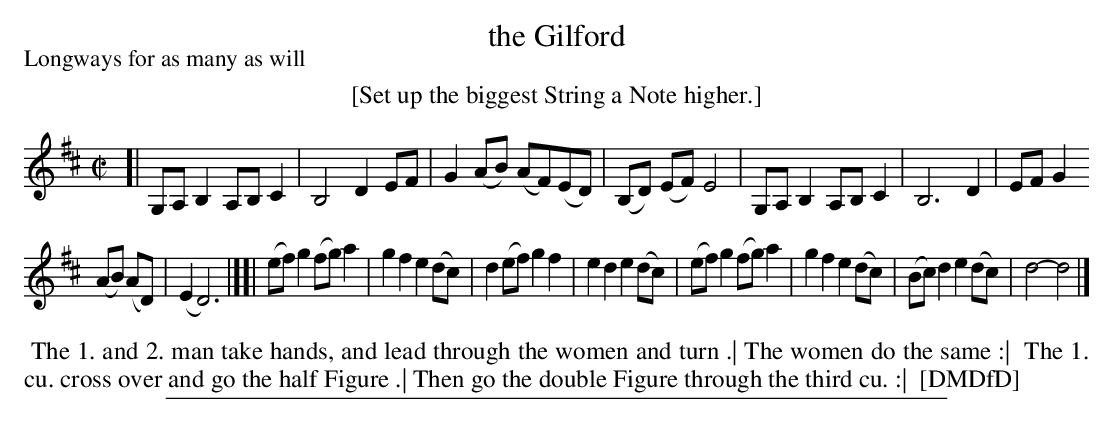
X:1
T: the Gilford
P: Longways for as many as will
M: C|
L: 1/8
K: D
%%center [Set up the biggest String a Note higher.]
[|\
G,A,B,2 A,B,C2 | B,4 D2EF | G2(AB) (AF)(ED) | (B,D) (EF) E4 |\
G,A,B,2 A,B,C2 | B,6 D2 | EFG2
(AB) (AD) | (E2 D6) |][|\
(ef)g2 (fg)a2 | g2f2 e2(dc) | d2(ef) g2f2 | e2d2 e2(dc) |\
(ef)g2 (fg)a2 | g2f2 e2(dc) | (Bc)d2 e2(dc) | d4- d4 |]
